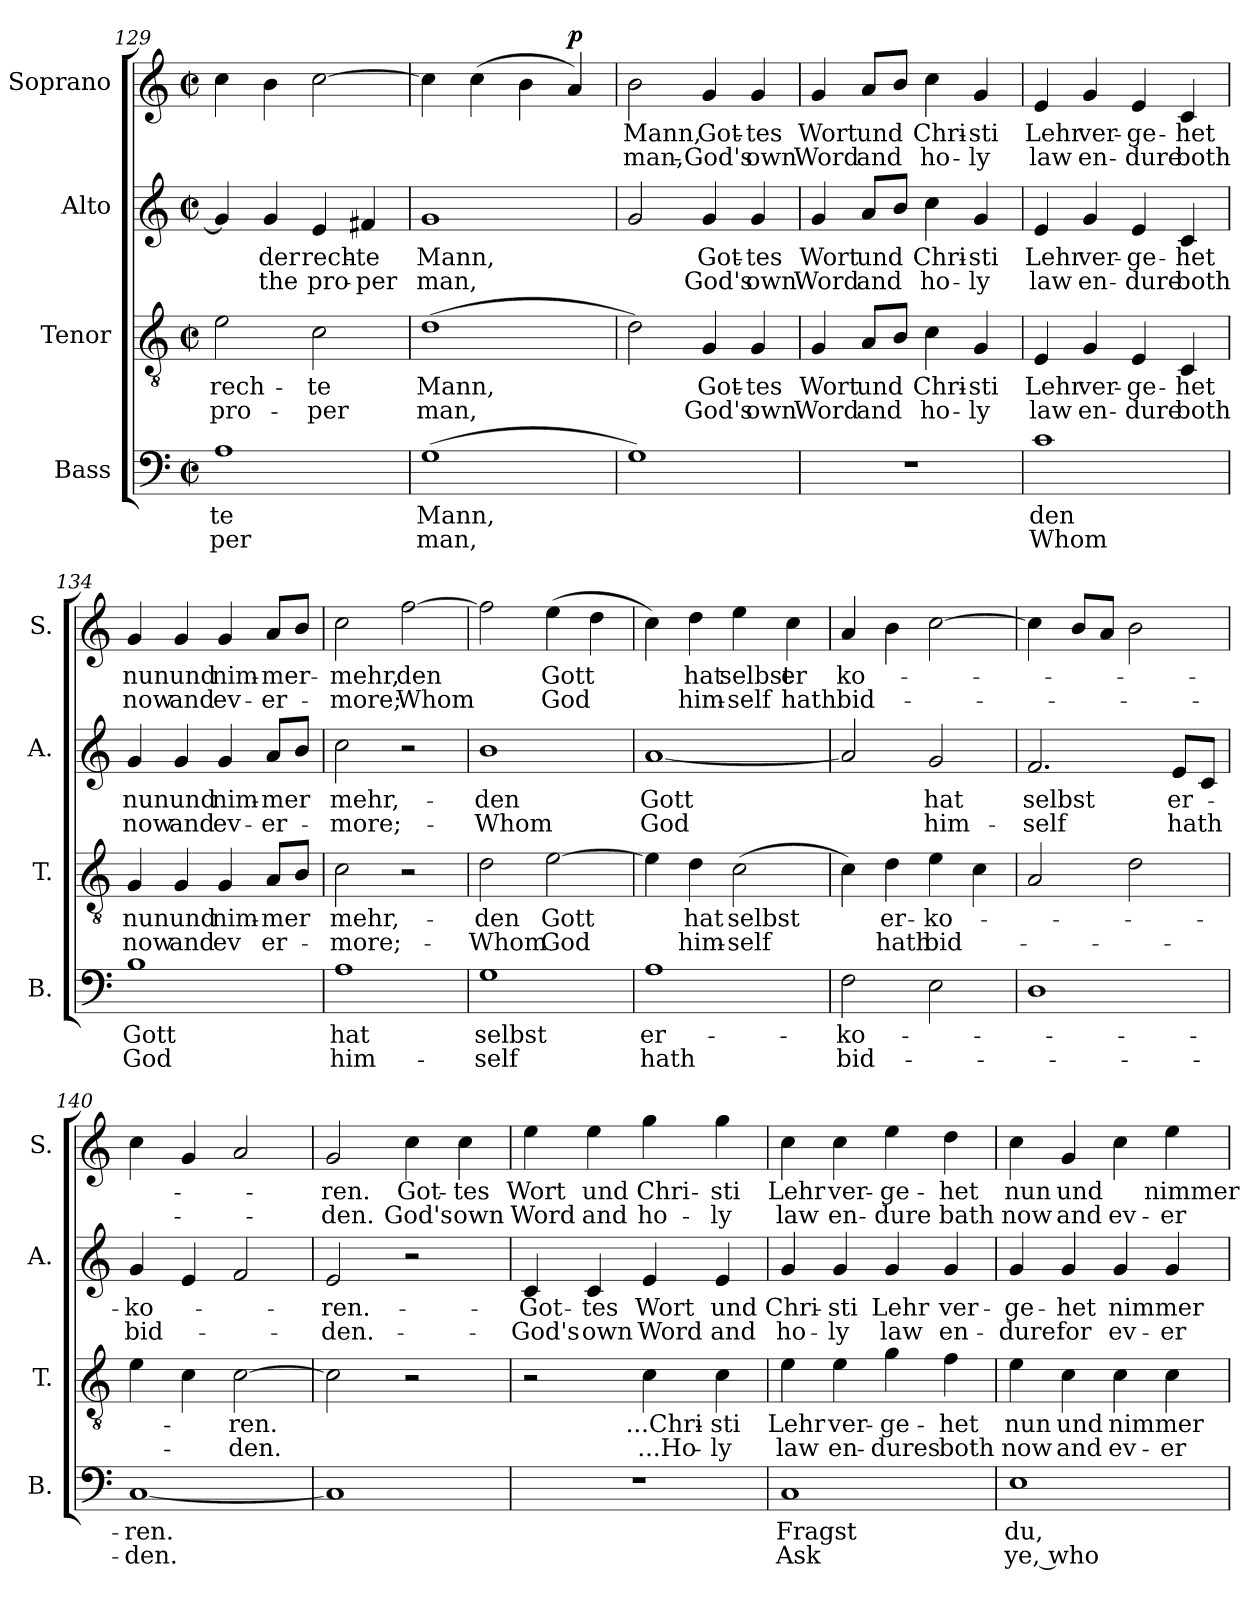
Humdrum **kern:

**kern	**text	**text	**kern	**text	**text	**kern	**text	**text	**kern	**text	**text	**dynam
*part4	*part4	*part4	*part3	*part3	*part3	*part2	*part2	*part2	*part1	*part1	*part1	*part1
*staff4	*staff4	*staff4	*staff3	*staff3	*staff3	*staff2	*staff2	*staff2	*staff1	*staff1	*staff1	*staff1
*I"Bass	*	*	*I"Tenor	*	*	*I"Alto	*	*	*I"Soprano	*	*	*
*I'B.	*	*	*I'T.	*	*	*I'A.	*	*	*I'S.	*	*	*
*clefF4	*	*	*clefGv2	*	*	*clefG2	*	*	*clefG2	*	*	*
*k[]	*	*	*k[]	*	*	*k[]	*	*	*k[]	*	*	*
*M2/2	*	*	*M2/2	*	*	*M2/2	*	*	*M2/2	*	*	*
*met(c|)	*	*	*met(c|)	*	*	*met(c|)	*	*	*met(c|)	*	*	*
=129	=129	=129	=129	=129	=129	=129	=129	=129	=129	=129	=129	=129
1A	-te	-per	2e\	rech-	pro-	4g/]	.	.	4cc\	.	.	.
.	.	.	.	.	.	4g/	der	the	4b\	.	.	.
.	.	.	2c\	-te	-per	4e/	rech-	pro-	[2cc\	.	.	.
.	.	.	.	.	.	4f#X/	-te	-per	.	.	.	.
=130	=130	=130	=130	=130	=130	=130	=130	=130	=130	=130	=130	=130
(1G	Mann,	man,	(1d	Mann,	man,	1g	-Mann,	-man,	4cc\]	.	.	.
.	.	.	.	.	.	.	.	.	(4cc\	.	.	.
.	.	.	.	.	.	.	.	.	4b\	.	.	.
!	!	!	!	!	!	!	!	!	!	!	!	!LO:DY:b
.	.	.	.	.	.	.	.	.	4a/)	.	.	p
!!LO:LB:g=z
=131	=131	=131	=131	=131	=131	=131	=131	=131	=131	=131	=131	=131
1G)	.	.	2d\)	.	.	2g/	.	.	2b\	Mann,	man,-	.
.	.	.	4G/	Got-	God's	4g/	Got-	God's	4g/	Got-	-God's	.
.	.	.	4G/	-tes	own	4g/	-tes	own	4g/	-tes	own	.
=132	=132	=132	=132	=132	=132	=132	=132	=132	=132	=132	=132	=132
1rF	.	.	4G/	Wort	Word	4g/	Wort	Word	4g/	Wort	Word	.
.	.	.	8A/L	und	and	8a/L	und	and	8a/L	und	and	.
.	.	.	8B/J	.	.	8b/J	.	.	8b/J	.	.	.
.	.	.	4c\	Chri-	ho-	4cc\	Chri-	ho-	4cc\	Chri-	ho-	.
.	.	.	4G/	-sti	-ly	4g/	-sti	-ly	4g/	-sti	-ly	.
=133	=133	=133	=133	=133	=133	=133	=133	=133	=133	=133	=133	=133
1c	den	Whom	4E/	Lehr	law	4e/	Lehr	law	4e/	Lehr	law	.
.	.	.	4G/	ver-	en-	4g/	ver-	en-	4g/	ver--	en-	.
.	.	.	4E/	-ge-	-dure	4e/	-ge-	-dure	4e/	-ge-	-dure	.
.	.	.	4C/	-het	both	4c/	-het	both	4c/	-het	both	.
=134	=134	=134	=134	=134	=134	=134	=134	=134	=134	=134	=134	=134
1B	Gott	God	4G/	nun	now	4g/	nun	now	4g/	nun	now	.
.	.	.	4G/	und	and	4g/	und	and	4g/	und	and	.
.	.	.	4G/	nim-	ev	4g/	nim-	ev-	4g/	nim-	ev-	.
.	.	.	8A/L	-mer	er-	8a/L	-mer	-er-	8a/L	-mer-	-er-	.
.	.	.	8B/J	.	.	8b/J	.	.	8b/J	.	.	.
=135	=135	=135	=135	=135	=135	=135	=135	=135	=135	=135	=135	=135
1A	hat	him-	2c\	mehr,-	-more;-	2cc\	mehr,-	-more;-	2cc\	-mehr,	-more;	.
.	.	.	2r	.	.	2r	.	.	[2ff\	den	Whom	.
!!LO:PB:g=z
=136	=136	=136	=136	=136	=136	=136	=136	=136	=136	=136	=136	=136
1G	selbst	-self	2d\	-den	-Whom	1b	-den	-Whom	2ff\]	.	.	.
.	.	.	[2e\	Gott	God	.	.	.	(4ee\	Gott	God	.
.	.	.	.	.	.	.	.	.	4dd\	.	.	.
=137	=137	=137	=137	=137	=137	=137	=137	=137	=137	=137	=137	=137
1A	er-	hath	4e\]	.	.	[1a	Gott	God	4cc\)	.	.	.
.	.	.	4d\	hat	him-	.	.	.	4dd\	hat	him-	.
.	.	.	(2c\	selbst	-self	.	.	.	4ee\	selbst	-self	.
.	.	.	.	.	.	.	.	.	4cc\	er	hath	.
=138	=138	=138	=138	=138	=138	=138	=138	=138	=138	=138	=138	=138
2F\	-ko-	bid-	4c\)	.	.	2a/]	.	.	4a/	ko-	bid-	.
.	.	.	4d\	er-	hath	.	.	.	4b\	.	.	.
2E\	.	.	4e\	-ko-	bid-	2g/	hat	him-	[2cc\	.	.	.
.	.	.	4c\	.	.	.	.	.	.	.	.	.
=139	=139	=139	=139	=139	=139	=139	=139	=139	=139	=139	=139	=139
1D	.	.	2A/	.	.	2.f/	selbst	-self	4cc\]	.	.	.
.	.	.	.	.	.	.	.	.	8b/L	.	.	.
.	.	.	.	.	.	.	.	.	8a/J	.	.	.
.	.	.	2d\	.	.	.	.	.	2b\	.	.	.
.	.	.	.	.	.	8e/L	er-	hath	.	.	.	.
.	.	.	.	.	.	8c/J	.	.	.	.	.	.
=140	=140	=140	=140	=140	=140	=140	=140	=140	=140	=140	=140	=140
[1C	-ren.	-den.	4e\	.	.	4g/	-ko-	bid-	4cc\	.	.	.
.	.	.	4c\	.	.	4e/	.	.	4g/	.	.	.
.	.	.	[2c\	-ren.	-den.	2f/	.	.	2a/	.	.	.
=141	=141	=141	=141	=141	=141	=141	=141	=141	=141	=141	=141	=141
1C]	.	.	2c\]	.	.	2e/	-ren.--	-den.--	2g/	-ren.	-den.	.
.	.	.	2r	.	.	2r	.	.	4cc\	Got-	God's	.
.	.	.	.	.	.	.	.	.	4cc\	-tes	own	.
!!LO:LB:g=z
=142	=142	=142	=142	=142	=142	=142	=142	=142	=142	=142	=142	=142
1rF	.	.	2r	.	.	4c/	-Got-	-God's	4ee\	Wort	Word	.
.	.	.	.	.	.	4c/	-tes	own	4ee\	und	and	.
.	.	.	4c\	...Chri-	...Ho-	4e/	Wort	Word	4gg\	Chri-	ho-	.
.	.	.	4c\	-sti	-ly	4e/	und	and	4gg\	-sti	-ly	.
=143	=143	=143	=143	=143	=143	=143	=143	=143	=143	=143	=143	=143
1C	Fragst	Ask	4e\	Lehr	law	4g/	Chri-	ho-	4cc\	Lehr	law	.
.	.	.	4e\	ver-	en-	4g/	-sti	-ly	4cc\	ver-	en-	.
.	.	.	4g\	-ge-	-dures	4g/	Lehr	law	4ee\	-ge-	-dure	.
.	.	.	4f\	-het	both	4g/	ver-	en-	4dd\	-het	bath	.
=144	=144	=144	=144	=144	=144	=144	=144	=144	=144	=144	=144	=144
1E	du,	ye, who	4e\	nun	now	4g/	-ge-	-dure	4cc\	nun	now	.
.	.	.	4c\	und	and	4g/	-het	for	4g/	und	and	.
.	.	.	4c\	nimmer-	ev-	4g/	nimmer-	ev-	4cc\	.	ev-	.
.	.	.	4c\	.	-er-	4g/	.	-er-	4ee\	nimmer-	-er-	.
=	=	=	=	=	=	=	=	=	=	=	=	=
*-	*-	*-	*-	*-	*-	*-	*-	*-	*-	*-	*-	*-
